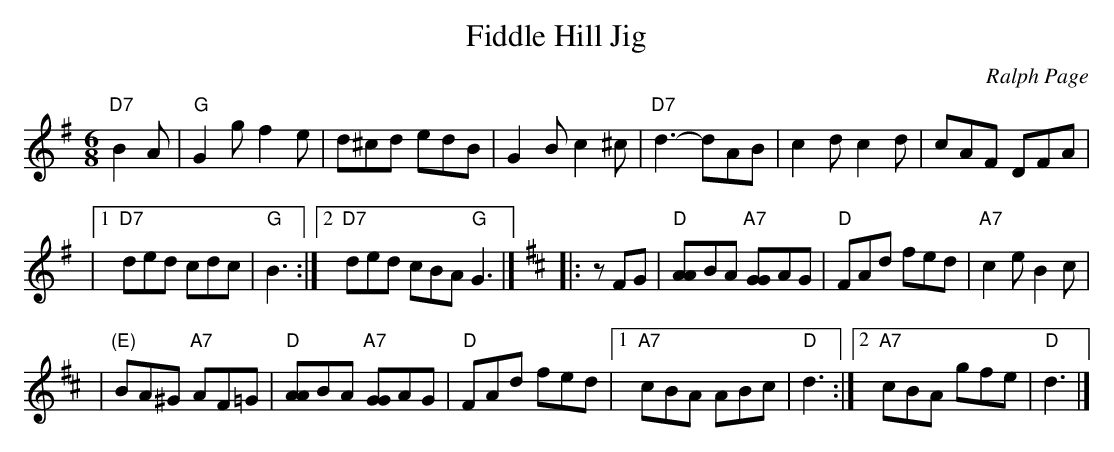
X:1
T: Fiddle Hill Jig
C:Ralph Page
M:6/8
K:G
"D7"B2A \
| "G"G2g f2e \
| d^cd edB \
| G2B c2^c \
| "D7"d3- dAB \
| c2d c2d \
| cAF DFA |
|1 "D7"ded cdc \
| "G"B3 \
:|2 "D7"ded cBA\
"G"G3 |] [K:D] \
|: zFG \
| "D"[AA]BA "A7"[GG]AG \
| "D"FAd fed \
| "A7"c2e B2c |
| "(E)"BA^G "A7"AF=G \
| "D"[AA]BA "A7"[GG]AG \
| "D"FAd fed \
|1 "A7"cBA ABc \
| "D"d3 \
:|2 "A7"cBA gfe \
| "D"d3  |]
